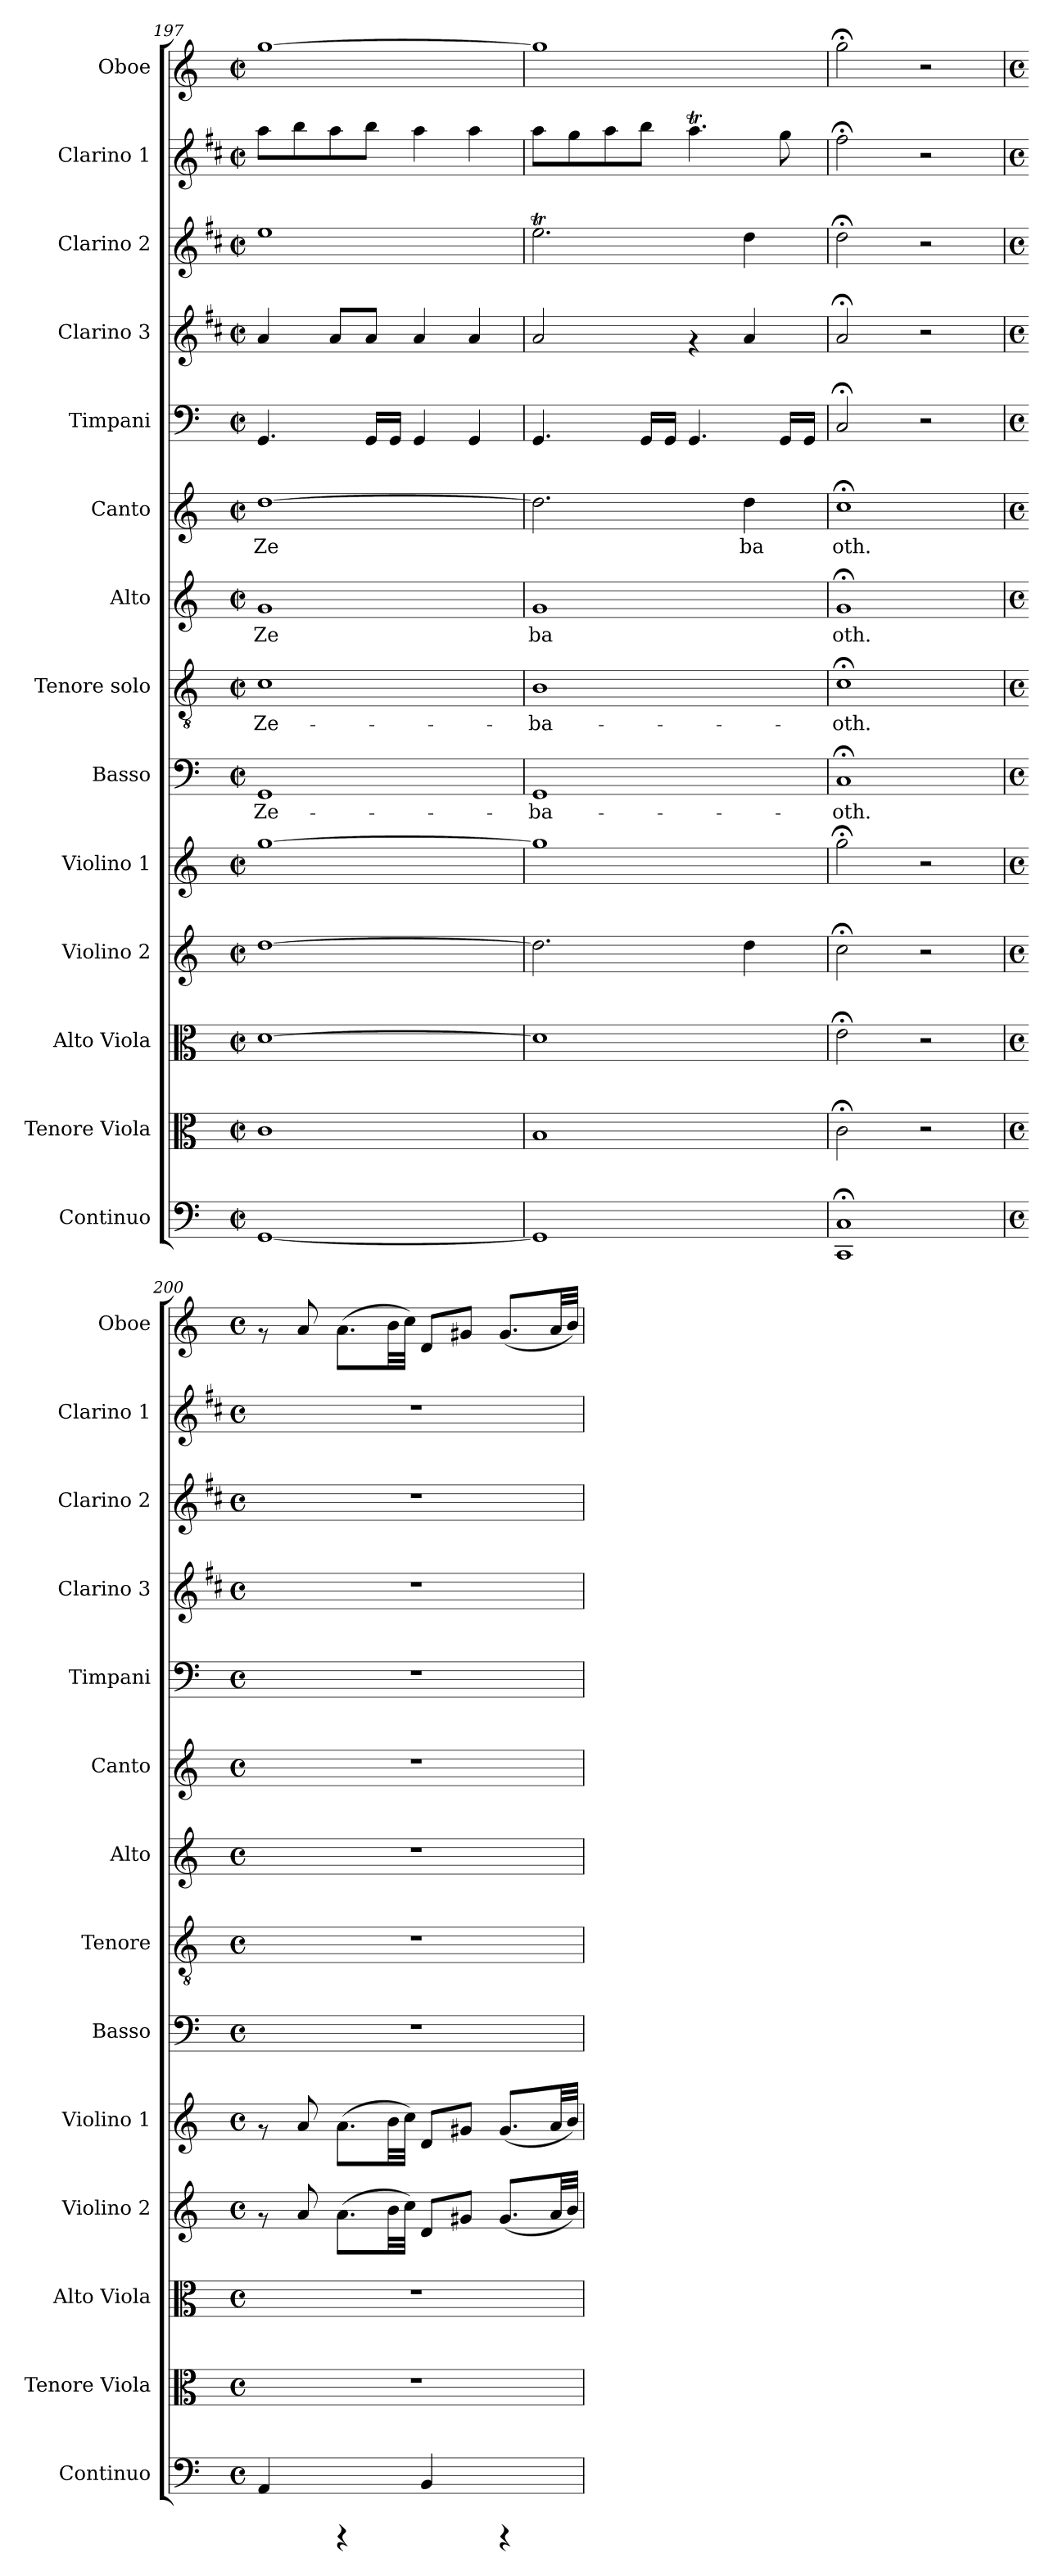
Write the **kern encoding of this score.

**kern	**kern	**kern	**kern	**kern	**kern	**text	**kern	**text	**kern	**text	**kern	**text	**kern	**kern	**kern	**kern	**kern
*part14	*part13	*part12	*part11	*part10	*part9	*part9	*part8	*part8	*part7	*part7	*part6	*part6	*part5	*part4	*part3	*part2	*part1
*staff14	*staff13	*staff12	*staff11	*staff10	*staff9	*staff9	*staff8	*staff8	*staff7	*staff7	*staff6	*staff6	*staff5	*staff4	*staff3	*staff2	*staff1
*I"Continuo	*I"Tenore Viola	*I"Alto Viola	*I"Violino 2	*I"Violino 1	*I"Basso	*	*I"Tenore solo	*	*I"Alto	*	*I"Canto	*	*I"Timpani	*I"Clarino 3	*I"Clarino 2	*I"Clarino 1	*I"Oboe
*I'Continuo	*I'Tenore Viola	*I'Alto Viola	*I'Violino 2	*I'Violino 1	*I'Basso	*	*I'Tenore	*	*I'Alto	*	*I'Canto	*	*I'Timpani	*I'Clarino 3	*I'Clarino 2	*I'Clarino 1	*I'Oboe
*clefF4	*clefC3	*clefC3	*clefG2	*clefG2	*clefF4	*	*clefGv2	*	*clefG2	*	*clefG2	*	*clefF4	*clefG2	*clefG2	*clefG2	*clefG2
*	*	*	*	*	*	*	*	*	*	*	*	*	*	*ITrd1c2	*ITrd1c2	*ITrd1c2	*
*k[]	*k[]	*k[]	*k[]	*k[]	*k[]	*	*k[]	*	*k[]	*	*k[]	*	*k[]	*k[]	*k[]	*k[]	*k[]
*C:	*C:	*C:	*C:	*C:	*C:	*	*C:	*	*C:	*	*C:	*	*C:	*C:	*C:	*C:	*C:
*M2/2	*M2/2	*M2/2	*M2/2	*M2/2	*M2/2	*	*M2/2	*	*M2/2	*	*M2/2	*	*M2/2	*M2/2	*M2/2	*M2/2	*M2/2
*met(c|)	*met(c|)	*met(c|)	*met(c|)	*met(c|)	*met(c|)	*	*met(c|)	*	*met(c|)	*	*met(c|)	*	*met(c|)	*met(c|)	*met(c|)	*met(c|)	*met(c|)
=197	=197	=197	=197	=197	=197	=197	=197	=197	=197	=197	=197	=197	=197	=197	=197	=197	=197
!	!	!	!	!	!	!LO:LY:b:cj	!	!LO:LY:b	!	!LO:LY:b:cj	!	!LO:LY:b:cj	!	!	!	!	!
[<1GG	1c	[>1d	[>1dd	[>1gg	1GG	Ze-	1c	Ze-	1g	Ze	[>1dd	Ze	4.GG/	4g/	1dd	8gg\L	[>1gg
.	.	.	.	.	.	.	.	.	.	.	.	.	.	.	.	8aa\	.
.	.	.	.	.	.	.	.	.	.	.	.	.	.	8g/L	.	8gg\	.
.	.	.	.	.	.	.	.	.	.	.	.	.	16GG/L	8g/J	.	8aa\J	.
.	.	.	.	.	.	.	.	.	.	.	.	.	16GG/J	.	.	.	.
.	.	.	.	.	.	.	.	.	.	.	.	.	4GG/	4g/	.	4gg\	.
.	.	.	.	.	.	.	.	.	.	.	.	.	4GG/	4g/	.	4gg\	.
=198	=198	=198	=198	=198	=198	=198	=198	=198	=198	=198	=198	=198	=198	=198	=198	=198	=198
!	!	!	!	!	!	!LO:LY:b:cj	!	!LO:LY:b	!	!LO:LY:b:cj	!	!LO:LY:b:cj	!	!	!	!	!
1GG]	1B	1d]	2.dd\]	1gg]	1GG	-ba-	1B	-ba-	1g	ba	2.dd\]	.	4.GG/	2g/	2.ddT\	8gg\L	1gg]
.	.	.	.	.	.	.	.	.	.	.	.	.	.	.	.	8ff\	.
.	.	.	.	.	.	.	.	.	.	.	.	.	.	.	.	8gg\	.
.	.	.	.	.	.	.	.	.	.	.	.	.	16GG/L	.	.	8aa\J	.
.	.	.	.	.	.	.	.	.	.	.	.	.	16GG/J	.	.	.	.
.	.	.	.	.	.	.	.	.	.	.	.	.	4.GG/	4rf	.	4.ggT\	.
!	!	!	!	!	!	!	!	!	!	!	!	!LO:LY:b:cj	!	!	!	!	!
.	.	.	4dd\	.	.	.	.	.	.	.	4dd\	ba	.	4g/	4cc\	.	.
.	.	.	.	.	.	.	.	.	.	.	.	.	16GG/L	.	.	8ff\	.
.	.	.	.	.	.	.	.	.	.	.	.	.	16GG/J	.	.	.	.
=199	=199	=199	=199	=199	=199	=199	=199	=199	=199	=199	=199	=199	=199	=199	=199	=199	=199
!	!	!	!	!	!	!LO:LY:b:cj	!	!LO:LY:b	!	!LO:LY:b:cj	!	!LO:LY:b:cj	!	!	!	!	!
1C;< 1CC;<	2c;<\	2e;<\	2cc;<\	2gg;<\	1C;<	-oth.	1c;<	-oth.	1g;<	oth.	1cc;<	oth.	2C;</	2g;</	2cc;<\	2ee;<\	2gg;<\
.	2r	2r	2r	2r	.	.	.	.	.	.	.	.	2r	2r	2r	2r	2r
!!LO:PB:g=z
=200	=200	=200	=200	=200	=200	=200	=200	=200	=200	=200	=200	=200	=200	=200	=200	=200	=200
*M4/4	*M4/4	*M4/4	*M4/4	*M4/4	*M4/4	*	*M4/4	*	*M4/4	*	*M4/4	*	*M4/4	*M4/4	*M4/4	*M4/4	*M4/4
*met(c)	*met(c)	*met(c)	*met(c)	*met(c)	*met(c)	*	*met(c)	*	*met(c)	*	*met(c)	*	*met(c)	*met(c)	*met(c)	*met(c)	*met(c)
4AA/	1r	1r	8rf	8rf	1r	.	1r	.	1r	.	1r	.	1r	1r	1r	1r	8rf
.	.	.	8a/	8a/	.	.	.	.	.	.	.	.	.	.	.	.	8a/
4rCCC	.	.	(>8.a\L	(>8.a\L	.	.	.	.	.	.	.	.	.	.	.	.	(>8.a\L
.	.	.	32b\	32b\	.	.	.	.	.	.	.	.	.	.	.	.	32b\
.	.	.	32cc\J)	32cc\J)	.	.	.	.	.	.	.	.	.	.	.	.	32cc\J)
4BB/	.	.	8d/L	8d/L	.	.	.	.	.	.	.	.	.	.	.	.	8d/L
.	.	.	8g#X/J	8g#X/J	.	.	.	.	.	.	.	.	.	.	.	.	8g#X/J
4rCCC	.	.	(<8.g#/L	(<8.g#/L	.	.	.	.	.	.	.	.	.	.	.	.	(<8.g#/L
.	.	.	32a/	32a/	.	.	.	.	.	.	.	.	.	.	.	.	32a/
.	.	.	32b/J)	32b/J)	.	.	.	.	.	.	.	.	.	.	.	.	32b/J)
=	=	=	=	=	=	=	=	=	=	=	=	=	=	=	=	=	=
*-	*-	*-	*-	*-	*-	*-	*-	*-	*-	*-	*-	*-	*-	*-	*-	*-	*-
